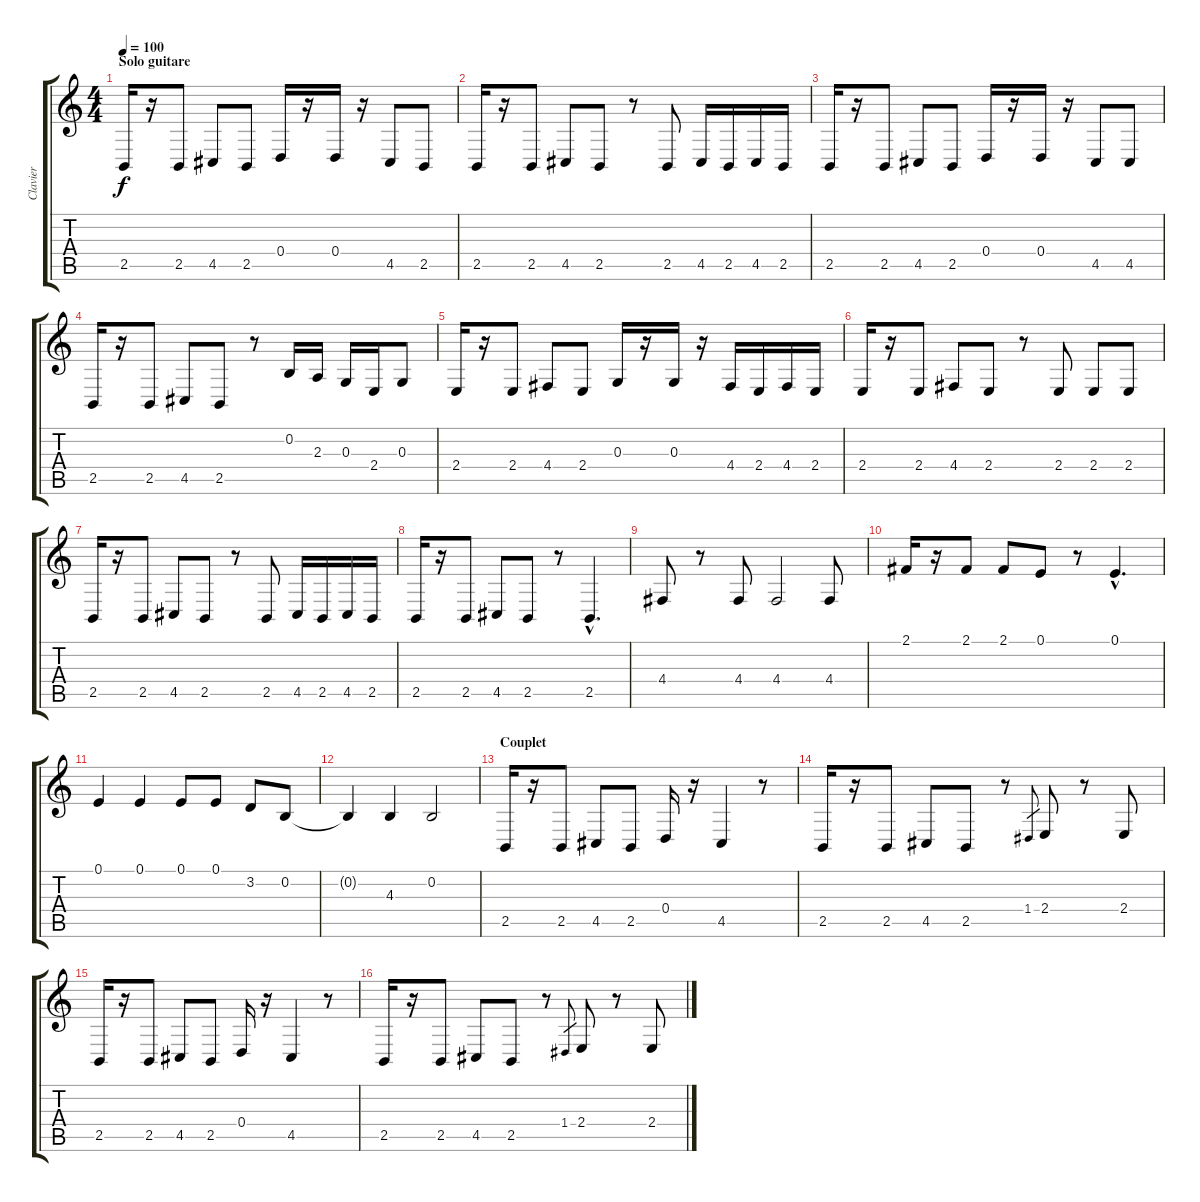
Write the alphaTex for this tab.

\track ("Clavier" "Clavier") {instrument churchorgan}
\staff {score tabs}
\tuning (E4 B3 G3 D3 A2 E2) {hide}
\ts (4 4)
\section ("" "Solo guitare")
\tempo 100
\clef g2
\ks c
2.5.16{dy f} r.16 2.5.8 4.5.8 2.5.8 0.4.16 r.16 0.4.16 r.16 4.5.8 2.5.8 |
2.5.16 r.16 2.5.8 4.5.8 2.5.8 r.8 2.5.8 4.5.16 2.5.16 4.5.16 2.5.16 |
2.5.16 r.16 2.5.8 4.5.8 2.5.8 0.4.16 r.16 0.4.16 r.16 4.5.8 4.5.8 |
2.5.16 r.16 2.5.8 4.5.8 2.5.8 r.8 0.2.16 2.3.16 0.3.16 2.4.16 0.3.8 |
2.4.16 r.16 2.4.8 4.4.8 2.4.8 0.3.16 r.16 0.3.16 r.16 4.4.16 2.4.16 4.4.16 2.4.16 |
2.4.16 r.16 2.4.8 4.4.8 2.4.8 r.8 2.4.8 2.4.8 2.4.8 |
2.5.16 r.16 2.5.8 4.5.8 2.5.8 r.8 2.5.8 4.5.16 2.5.16 4.5.16 2.5.16 |
2.5.16 r.16 2.5.8 4.5.8 2.5.8 r.8 2.5{hac}.4{d} |
4.4.8 r.8 4.4.8 4.4.2 4.4.8 |
2.1.16 r.16 2.1.8 2.1.8 0.1.8 r.8 0.1{hac}.4{d} |
0.1.4 0.1.4 0.1.8 0.1.8 3.2.8 0.2.8 |
0.2{t}.4 4.3.4 0.2.2 |
\section ("" "Couplet")
2.5.16 r.16 2.5.8 4.5.8 2.5.8 0.4.16 r.16 4.5.4 r.8 |
2.5.16 r.16 2.5.8 4.5.8 2.5.8 r.8 1.4.8{gr} 2.4.8 r.8 2.4.8 |
2.5.16 r.16 2.5.8 4.5.8 2.5.8 0.4.16 r.16 4.5.4 r.8 |
2.5.16 r.16 2.5.8 4.5.8 2.5.8 r.8 1.4.8{gr} 2.4.8 r.8 2.4.8
